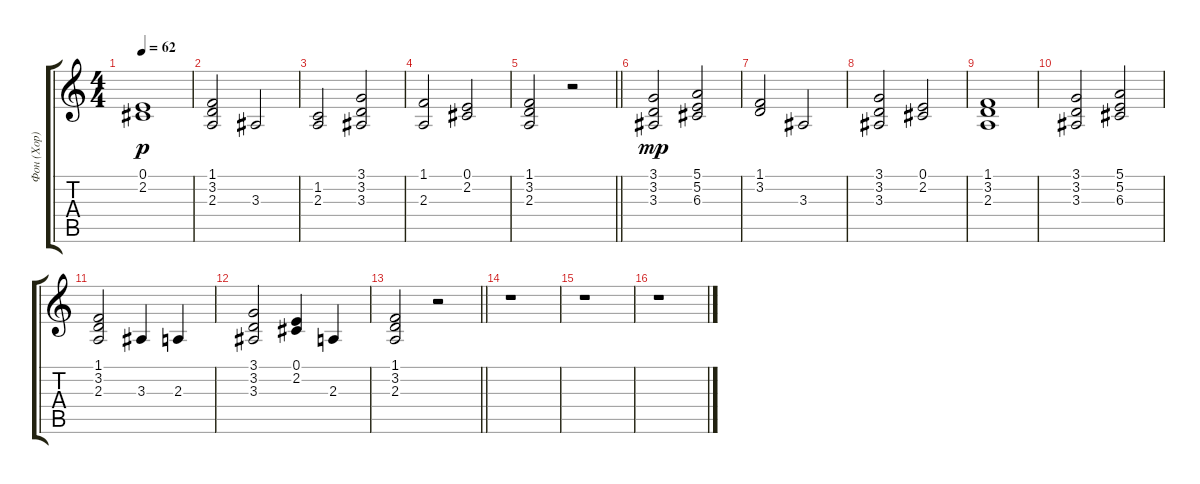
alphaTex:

\track ("Фон (Хор)" "Фон (Хор)") {instrument stringensemble2}
\staff {score tabs}
\tuning (E4 B3 G3 D3 A2 E2) {hide}
\ts (4 4)
\tempo 62
\clef g2
\ks c
(0.1 2.2).1{dy p} |
(1.1 3.2 2.3).2 3.3.2 |
(1.2 2.3).2 (3.1 3.2 3.3).2 |
(1.1 2.3).2 (0.1 2.2).2 |
\barLineRight lightlight
(1.1 3.2 2.3).2 r.2 |
(3.1 3.2 3.3).2{dy mp} (5.1 5.2 6.3).2 |
(1.1 3.2).2 3.3.2 |
(3.1 3.2 3.3).2 (0.1 2.2).2 |
(1.1 3.2 2.3).1 |
(3.1 3.2 3.3).2 (5.1 5.2 6.3).2 |
(1.1 3.2 2.3).2 3.3.4 2.3.4 |
(3.1 3.2 3.3).2 (0.1 2.2).4 2.3.4 |
\barLineRight lightlight
(1.1 3.2 2.3).2 r.2 |
r.1 |
r.1 |
r.1
